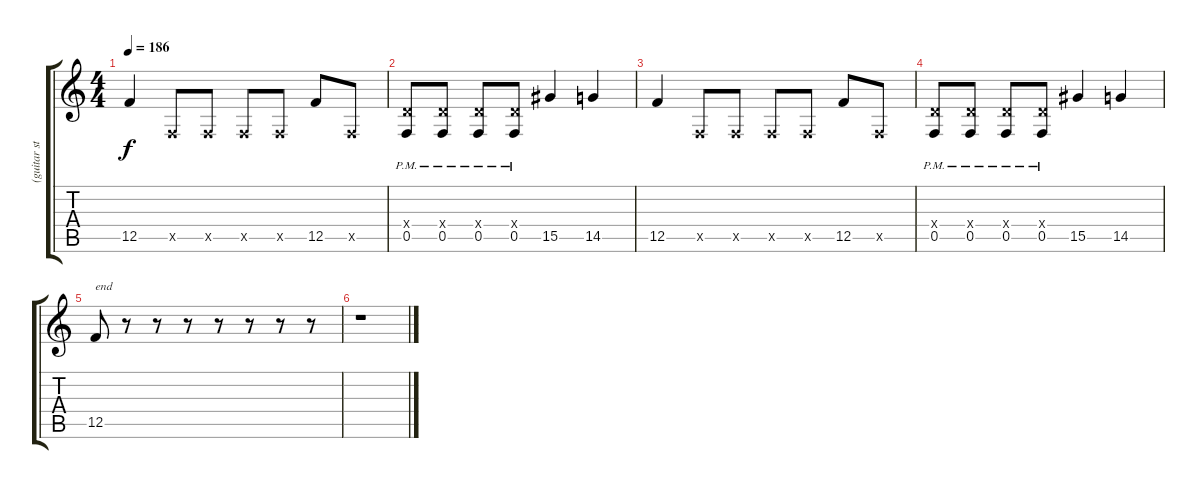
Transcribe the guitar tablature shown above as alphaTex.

\track ("(guitar stereo reverb)" "(guitar st") {instrument acousticguitarsteel}
\staff {score tabs}
\tuning (E4 B3 G3 D3 F2 C2) {hide}
\ts (4 4)
\tempo 186
\clef g2
\ks c
12.5.4{dy f} 0.5{x}.8 0.5{x}.8 0.5{x}.8 0.5{x}.8 12.5.8 0.5{x}.8 |
(0.4{x} 0.5{pm}).8 (0.4{x} 0.5{pm}).8 (0.4{x} 0.5{pm}).8 (0.4{x} 0.5{pm}).8 15.5.4 14.5.4 |
12.5.4 0.5{x}.8 0.5{x}.8 0.5{x}.8 0.5{x}.8 12.5.8 0.5{x}.8 |
(0.4{x} 0.5{pm}).8 (0.4{x} 0.5{pm}).8 (0.4{x} 0.5{pm}).8 (0.4{x} 0.5{pm}).8 15.5.4 14.5.4 |
12.5.8{txt "end"} r.8 r.8 r.8 r.8 r.8 r.8 r.8 |
r.1
